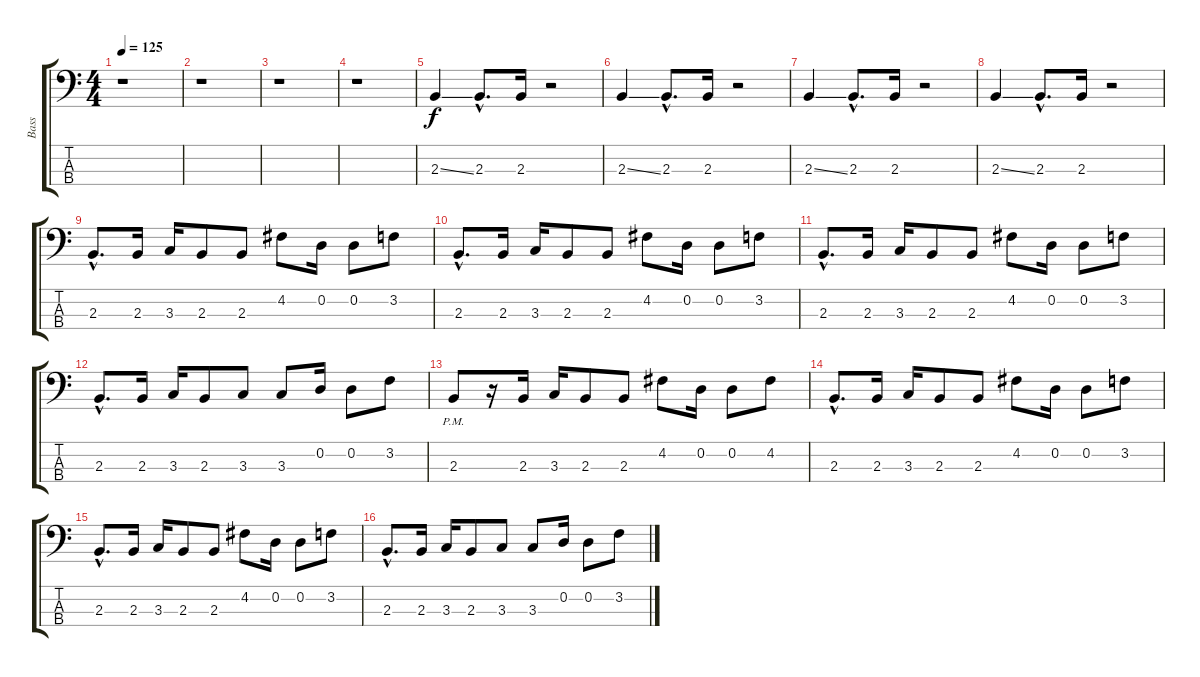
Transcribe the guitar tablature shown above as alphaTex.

\track ("Bass" "Bass") {instrument electricbasspick}
\staff {score tabs}
\tuning (G2 D2 A1 E1) {hide}
\ts (4 4)
\tempo 125
\clef f4
\ks c
r.1{dy f instrument electricbasspick} |
r.1 |
r.1 |
r.1 |
2.3{ss}.4 2.3{hac}.8{d} 2.3.16 r.2 |
2.3{ss}.4 2.3{hac}.8{d} 2.3.16 r.2 |
2.3{ss}.4 2.3{hac}.8{d} 2.3.16 r.2 |
2.3{ss}.4 2.3{hac}.8{d} 2.3.16 r.2 |
2.3{hac}.8{d} 2.3.16 3.3.16 2.3.8 2.3.8 4.2.8 0.2.16 0.2.8 3.2.8 |
2.3{hac}.8{d} 2.3.16 3.3.16 2.3.8 2.3.8 4.2.8 0.2.16 0.2.8 3.2.8 |
2.3{hac}.8{d} 2.3.16 3.3.16 2.3.8 2.3.8 4.2.8 0.2.16 0.2.8 3.2.8 |
2.3{hac}.8{d} 2.3.16 3.3.16 2.3.8 3.3.8 3.3.8 0.2.16 0.2.8 3.2.8 |
2.3{pm}.8 r.16 2.3.16 3.3.16 2.3.8 2.3.8 4.2.8 0.2.16 0.2.8 4.2.8 |
2.3{hac}.8{d} 2.3.16 3.3.16 2.3.8 2.3.8 4.2.8 0.2.16 0.2.8 3.2.8 |
2.3{hac}.8{d} 2.3.16 3.3.16 2.3.8 2.3.8 4.2.8 0.2.16 0.2.8 3.2.8 |
2.3{hac}.8{d} 2.3.16 3.3.16 2.3.8 3.3.8 3.3.8 0.2.16 0.2.8 3.2.8
